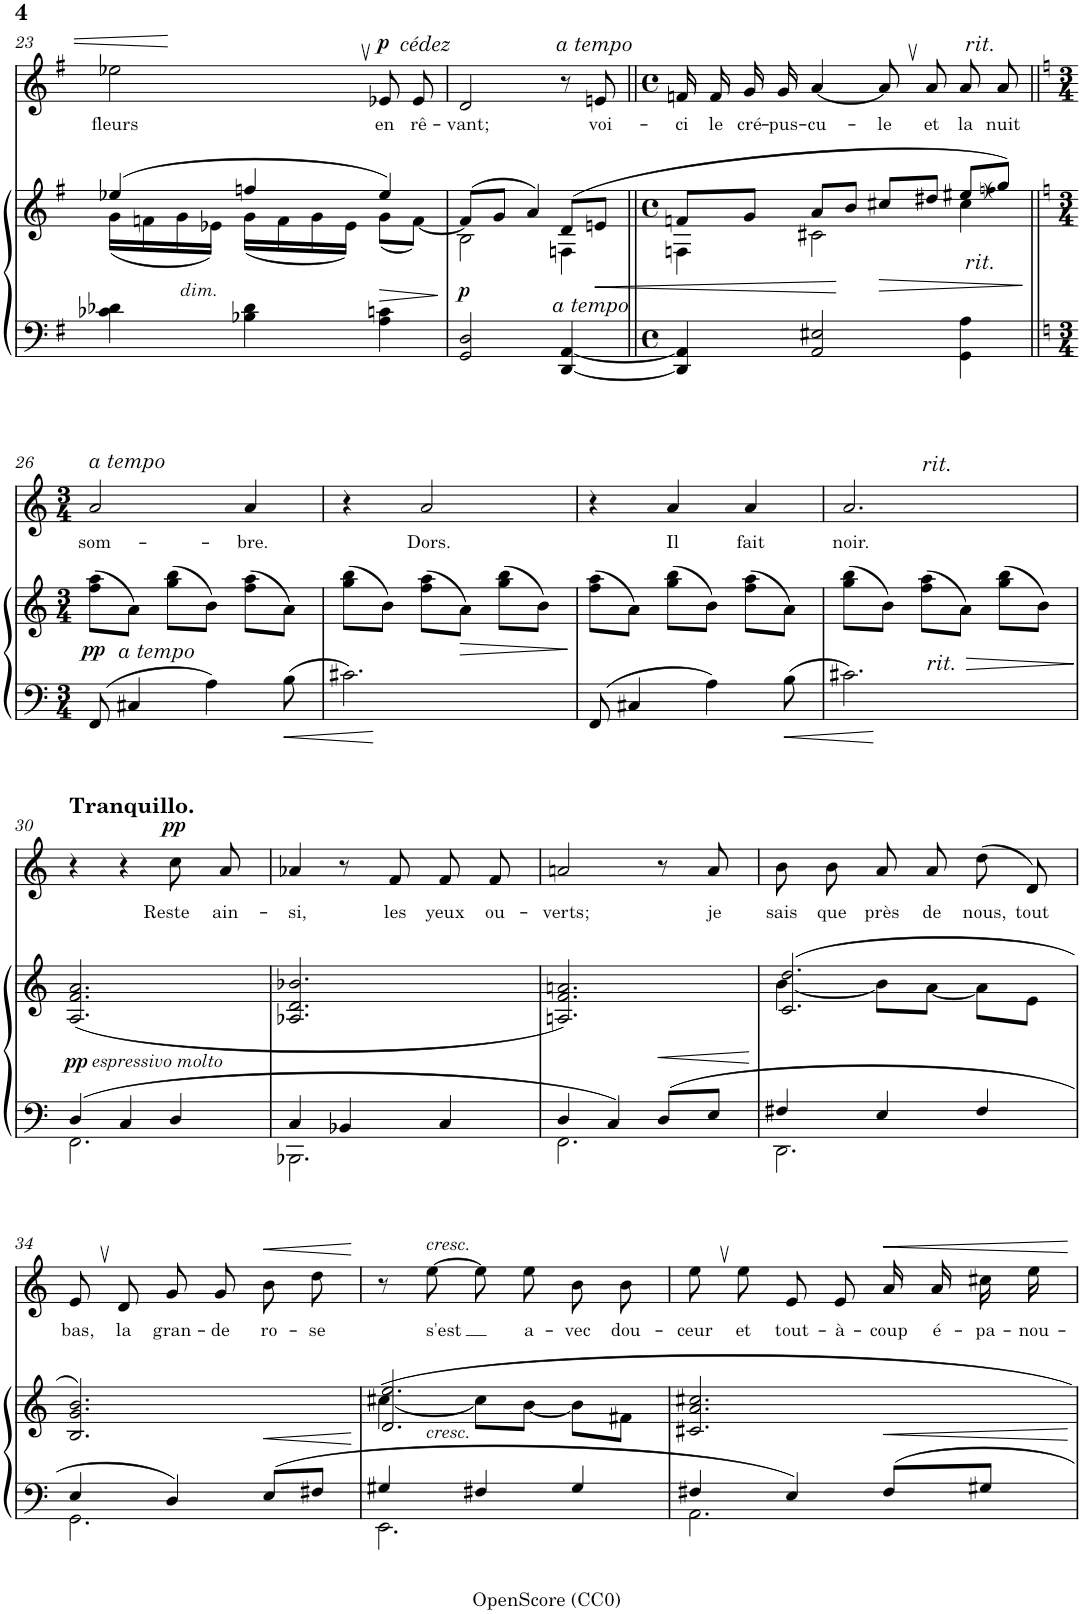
**kern	**kern	**dynam	**kern	**text	**dynam
*part2	*part2	*part2	*part1	*part1	*part1
*staff3	*staff2	*staff2/3	*staff1	*staff1	*staff1
*I"Piano	*	*	*I"Chant	*	*
*I'Pno	*	*	*	*	*
!!LO:PB:g=z
*clefF4	*clefG2	*	*clefG2	*	*
*k[f#]	*k[f#]	*	*k[f#]	*	*
*M3/4	*M3/4	*	*M3/4	*	*
=23	=23	=23	=23	=23	=23
*	*^	*	*	*	*
!	!	!	!	!	!LO:LY:b	!
*	*	*	*	*^	*	*
4c-X\ 4d-X\	(4ee-X/	(16g\LL	.	2ee-X,\	8ryy	fleurs	.
.	.	16fn\	.	.	.	.	.
!	!	!LO:TX:b:i:t=dim.	!	!	!	!	!
.	.	16g\	.	.	8ryy	.	.
.	.	16e-X\JJ)	.	.	.	.	.
4B-X\ 4d-\	4ffn/	(16g\LL	.	.	2ryy	.	.
.	.	16f\	.	.	.	.	.
.	.	16g\	.	.	.	.	.
.	.	16e-\JJ)	.	.	.	.	.
!	!	!	!	!LO:TX:a:i:t=cédez	!	!	!
!	!	!	!LO:HP:b	!	!	!LO:LY:b	!LO:DY:a
4A\ 4cn\	4ee-/)	(8g\L	>	8e-X/L	.	en	p
!	!	!	!	!	!	!LO:LY:b	!
.	.	[8f\J)	.	8e-/J	.	rê-	.
*	*	*	*	*v	*v	*	*
=24	=24	=24	=24	=24	=24	=24
!	!	!	!LO:DY:b	!	!LO:LY:b	!
2GG/ 2D/	(8f/L]	2B\	p	2d/	-vant;	.
.	8g/J	.	.	.	.	.
.	4a/)	.	.	.	.	.
[4DD/ [<4AA/	(8d/L	4Fn\	.	8r	.	.
!	!	!	!	!LO:TX:a:i:t=a tempo	!	!
!	!LO:TX:b:i:t=a tempo	!	!	!	!	!
!	!	!	!LO:HP:b	!	!LO:LY:b	!
.	8en/J	.	<	8en/	voi-	.
*	*v	*v	*	*	*	*
=25||	=25||	=25||	=25||	=25||	=25||
*M4/4	*M4/4	*	*M4/4	*	*
*met(c)	*met(c)	*	*met(c)	*	*
*	*^	*	*	*	*
*	*	*^	*	*	*	*
!	!	!	!	!	!	!LO:LY:b	!
4DD/] 4AA/]	8fn/L	2.ryy	4Fn\	.	16fn/LL	-ci	.
!	!	!	!	!	!	!LO:LY:b	!
.	.	.	.	.	16f/J	le	.
!	!	!	!	!	!	!LO:LY:b	!
.	8g/J	.	.	.	16g/L	cré-	.
!	!	!	!	!	!	!LO:LY:b	!
.	.	.	.	.	16g/JJ	-pus-	.
!	!	!	!	!	!	!LO:LY:b	!
2AA/ 2E#X/	8a/L	.	2c#X\	.	[4a/	-cu-	.
.	8b/J	.	.	]	.	.	.
!	!	!	!	!LO:HP:b	!	!LO:LY:b	!
.	8cc#X/L	.	.	>	8a,/L]	-le	.
!	!	!	!	!	!	!LO:LY:b	!
.	8dd#X/J	.	.	.	8a/J	et	.
!	!	!	!	!	!LO:TX:a:i:t=rit.	!	!
!	!LO:TX:b:i:t=rit.	!	!	!	!	!	!
!	!	!	!	!	!	!LO:LY:b	!
4GG\ 4A\	8ee#X/L	8ffn!	4cc#\	.	8a/L	la	.
!	!	!	!	!	!	!LO:LY:b	!
.	8gg/J)	8ryy	.	.	8a/J	nuit	.
*	*v	*v	*v	*	*	*	*
.	.	[	.	.	.
!!LO:LB:g=z
=26||	=26||	=26||	=26||	=26||	=26||
*k[]	*k[]	*	*k[]	*	*
*M3/4	*M3/4	*	*M3/4	*	*
!	!	!	!LO:TX:a:i:t=a tempo	!	!
!	!	!LO:DY:b	!	!LO:LY:b	!
8FF/	(8ff\ 8aa\L	pp	2a/	som-	.
!	!LO:TX:b:i:t=a tempo	!	!	!	!
4C#X/	8a\J)	.	.	.	.
.	(8gg\ 8bb\L	.	.	.	.
4A\	8b\J)	.	.	.	.
!	!	!	!	!LO:LY:b	!
.	(8ff\ 8aa\L	.	4a/	-bre.	.
8B\	8a\J)	.	.	.	.
=27	=27	=27	=27	=27	=27
*^	*	*	*	*	*
2.c#X\	8ryy	(8gg\ 8bb\L	.	4r	.	.
.	2ryy	8b\J)	]	.	.	.
!	!	!	!	!	!LO:LY:b	!
.	.	(8ff\ 8aa\L	.	2a/	Dors.	.
!	!	!	!LO:HP:b	!	!	!
.	.	8a\J)	>	.	.	.
.	.	(8gg\ 8bb\L	.	.	.	.
.	8ryy	8b\J)	.	.	.	.
*v	*v	*	*	*	*	*
=28	=28	=28	=28	=28	=28
8FF/	(8ff\ 8aa\L	.	4r	.	.
4C#X/	8a\J)	.	.	.	.
!	!	!	!	!LO:LY:b	!
.	(8gg\ 8bb\L	.	4a/	Il	.
4A\	8b\J)	.	.	.	.
!	!	!	!	!LO:LY:b	!
.	(8ff\ 8aa\L	.	4a/	fait	.
8B\	8a\J)	.	.	.	.
=29	=29	=29	=29	=29	=29
*^	*	*	*	*	*
!	!	!	!	!LO:TX:a:i:t=rit.	!	!
!	!	!	!	!	!LO:LY:b	!
2.c#X\	8ryy	(8gg\ 8bb\L	.	2.a/	noir.	.
.	2ryy	8b\J)	.	.	.	.
!	!	!LO:TX:b:i:t=rit.	!	!	!	!
.	.	(8ff\ 8aa\L	.	.	.	.
.	.	8a\J)	.	.	.	.
.	.	(8gg\ 8bb\L	.	.	.	.
.	8ryy	8b\J)	.	.	.	.
*v	*v	*	*	*	*	*
.	.	]	.	.	.
!!LO:LB:g=z
=30	=30	=30	=30	=30	=30
*^	*	*	*	*	*
!	!	!	!	!LO:TX:a:B:t=Tranquillo.	!	!
!	!	!	!LO:DY:b	!	!	!
!	!	!	!LO:DY:n=1:b	!	!	!
4D/	2.FF\	(2.A/ 2.f/ 2.a/	pp other-dynamics	4r	.	.
4C/	.	.	.	4r	.	.
!	!	!	!	!	!LO:LY:b	!LO:DY:a
4D/	.	.	.	8cc\L	Reste	pp
!	!	!	!	!	!LO:LY:b	!
.	.	.	.	8a\J	ain-	.
=31	=31	=31	=31	=31	=31	=31
!	!	!	!	!	!LO:LY:b	!
4C/	2.BBB-X\	2.A-X/ 2.d/ 2.b-X/	.	4a-X/	-si,	.
4BB-X/	.	.	.	8r	.	.
!	!	!	!	!	!LO:LY:b	!
.	.	.	.	8f/	les	.
!	!	!	!	!	!LO:LY:b	!
4C/	.	.	.	8f/L	yeux	.
!	!	!	!	!	!LO:LY:b	!
.	.	.	.	8f/J	ou-	.
=32	=32	=32	=32	=32	=32	=32
!	!	!	!	!	!LO:LY:b	!
4D/	2.FF\	2.An/ 2.f/ 2.an/)	.	2an/	-verts;	.
4C/	.	.	.	.	.	.
8D/L	.	.	.	8r	.	.
!	!	!	!	!	!LO:LY:b	!
8E/J	.	.	.	8a/	je	.
=33	=33	=33	=33	=33	=33	=33
*	*	*^	*	*	*	*
!	!	!	!	!	!	!LO:LY:b	!
4F#X/	2.DD\	(2.c/ 2.dd/	[4b\	.	8b\L	sais	.
!	!	!	!	!	!	!LO:LY:b	!
.	.	.	.	.	8b\J	que	.
!	!	!	!	!	!	!LO:LY:b	!
4E/	.	.	8b\L]	.	8a/L	près	.
!	!	!	!	!	!	!LO:LY:b	!
.	.	.	[8a\J	.	8a/J	de	.
!	!	!	!	!	!	!LO:LY:b	!
4F#/	.	.	8a\L]	.	(8dd/L	nous,	.
!	!	!	!	!	!	!LO:LY:b	!
.	.	.	8e\J	.	8d/J)	tout	.
!!LO:LB:g=z
=34	=34	=34	=34	=34	=34	=34	=34
!	!	!	!	!	!	!LO:LY:b	!
*	*	*v	*v	*	*	*	*
4E/	2.GG\	2.B/ 2.g/ 2.b/)	.	8e,/L	bas,	.
!	!	!	!	!	!LO:LY:b	!
.	.	.	.	8d/J	la	.
!	!	!	!	!	!LO:LY:b	!
4D/	.	.	.	8g/L	gran-	.
!	!	!	!	!	!LO:LY:b	!
.	.	.	.	8g/J	-de	.
!	!	!	!	!	!LO:LY:b	!LO:HP:b
8E/L	.	.	.	8b\L	ro-	<
!	!	!	!	!	!LO:LY:b	!
8F#X/J	.	.	.	8dd\J	-se	.
*v	*v	*	*	*	*	*
.	.	.	.	.	[
=35	=35	=35	=35	=35	=35
*^	*^	*	*	*	*
*	*^	*	*	*	*	*	*
4G#X/	2.EE\	8ryy	2.d/ 2.ee/	[4cc#X\	.	8r	.	.
!	!	!	!	!	!	!LO:TX:a:i:t=cresc.	!	!
!	!	!LO:TX:a:i:t=cresc.	!	!	!	!	!	!
!	!	!	!	!	!	!	!LO:LY:b	!
.	.	8ryy	.	.	.	[8ee\	s'est	.
4F#X/	.	2ryy	.	8cc#\L]	.	8ee\L]	.	.
!	!	!	!	!	!	!	!LO:LY:b	!
.	.	.	.	[8b\J	.	8ee\J	a-	.
!	!	!	!	!	!	!	!LO:LY:b	!
4G#/	.	.	.	8b\L]	.	8b\L	-vec	.
!	!	!	!	!	!	!	!LO:LY:b	!
.	.	.	.	8f#X\J	.	8b\J	dou-	.
*	*v	*v	*	*	*	*	*	*
=36	=36	=36	=36	=36	=36	=36	=36
!	!	!	!	!	!	!LO:LY:b	!
*	*	*v	*v	*	*	*	*
4F#X/	2.AA\	2.c#X/ 2.a/ 2.cc#X/	.	8ee,\L	-ceur	.
!	!	!	!	!	!LO:LY:b	!
.	.	.	.	8ee\J	et	.
!	!	!	!	!	!LO:LY:b	!
4E/	.	.	.	8e/L	tout-	.
!	!	!	!	!	!LO:LY:b	!
.	.	.	.	8e/J	-à-	.
!	!	!	!	!	!LO:LY:b	!LO:HP:b
8F#/L	.	.	.	16a\LL	-coup	<
!	!	!	!	!	!LO:LY:b	!
.	.	.	.	16a\J	é-	.
!	!	!	!	!	!LO:LY:b	!
8G#X/J	.	.	.	16cc#X\L	-pa-	.
!	!	!	!	!	!LO:LY:b	!
.	.	.	.	16ee\JJ	-nou-	.
*v	*v	*	*	*	*	*
.	.	.	.	.	[
=	=	=	=	=	=
*-	*-	*-	*-	*-	*-
